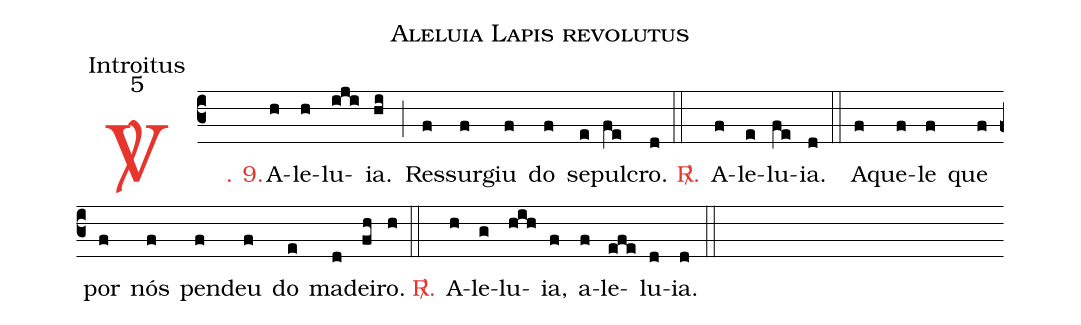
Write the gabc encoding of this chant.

name: Aleluia Lapis revolutus;
office-part: Introitus;
mode: 5;
%%
(c3)

<c><sp>V/</sp>. 9.</c>() A(h)le(h)lu(iji)ia.(hi) (;) Res(f)sur(f)giu(f) do(f) se(e)pul(fe)cro.(d)

(::)

<nlba><c><sp>R/</sp>.</c>() A</nlba>(f)le(e)lu(fe)ia.(d)

(::)

A(f)que(f)le(f) que(f) por(f) nós(f) pen(f)deu(f) do(e) ma(d)dei(fh)ro.(h)

(::)

<nlba><c><sp>R/</sp>.</c>() A</nlba>(h)le(g)lu(hih)ia,(f) a(f)le(efe)lu(d)ia.(d)

(::)
